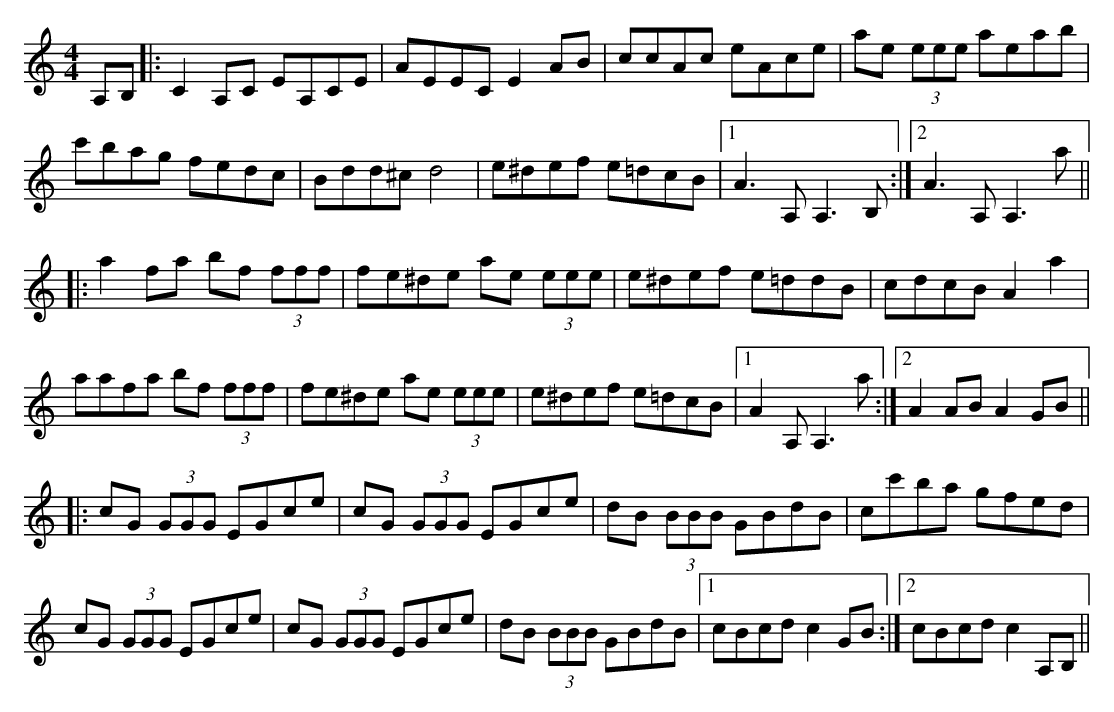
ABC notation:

X:1
M:4/4
K:Amin
A,B,|:C2 A,C EA,CE|AEEC E2 AB|ccAc eAce|ae (3eee aeab|
c'bag fedc|Bdd^c d4|e^def e=dcB|1 A3 A,A,3 B,:|2 A3 A,A,3 a||
|:a2 fa bf (3fff|fe^de ae (3eee|e^def e=ddB|cdcB A2 a2|
aafa bf (3fff|fe^de ae (3eee|e^def e=dcB|1 A2 A,A,3 a:|2 A2 AB A2 GB||
|:cG (3GGG EGce|cG (3GGG EGce|dB (3BBB GBdB|cc'ba gfed|
cG (3GGG EGce|cG (3GGG EGce|dB (3BBB GBdB|1 cBcd c2 GB:|2 cBcd c2 A,B,||
